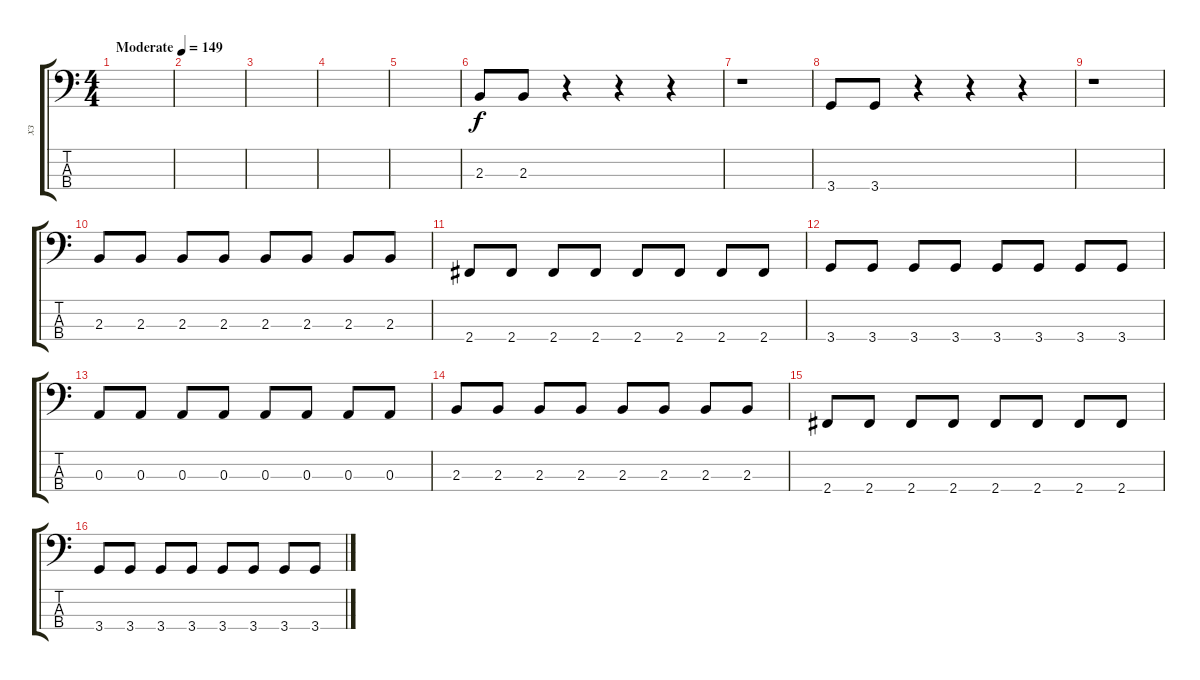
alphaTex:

\track ("хз" "хз") {instrument electricbasspick}
\staff {score tabs}
\tuning (G2 D2 A1 E1) {hide}
\ts (4 4)
\tempo (149 "Moderate")
\clef f4
\ks c
|
|
|
|
|
2.3.8 2.3.8 r.4 r.4 r.4 |
r.1 |
3.4.8 3.4.8 r.4 r.4 r.4 |
r.1 |
2.3.8 2.3.8 2.3.8 2.3.8 2.3.8 2.3.8 2.3.8 2.3.8 |
2.4.8 2.4.8 2.4.8 2.4.8 2.4.8 2.4.8 2.4.8 2.4.8 |
3.4.8 3.4.8 3.4.8 3.4.8 3.4.8 3.4.8 3.4.8 3.4.8 |
0.3.8 0.3.8 0.3.8 0.3.8 0.3.8 0.3.8 0.3.8 0.3.8 |
2.3.8 2.3.8 2.3.8 2.3.8 2.3.8 2.3.8 2.3.8 2.3.8 |
2.4.8 2.4.8 2.4.8 2.4.8 2.4.8 2.4.8 2.4.8 2.4.8 |
3.4.8 3.4.8 3.4.8 3.4.8 3.4.8 3.4.8 3.4.8 3.4.8
